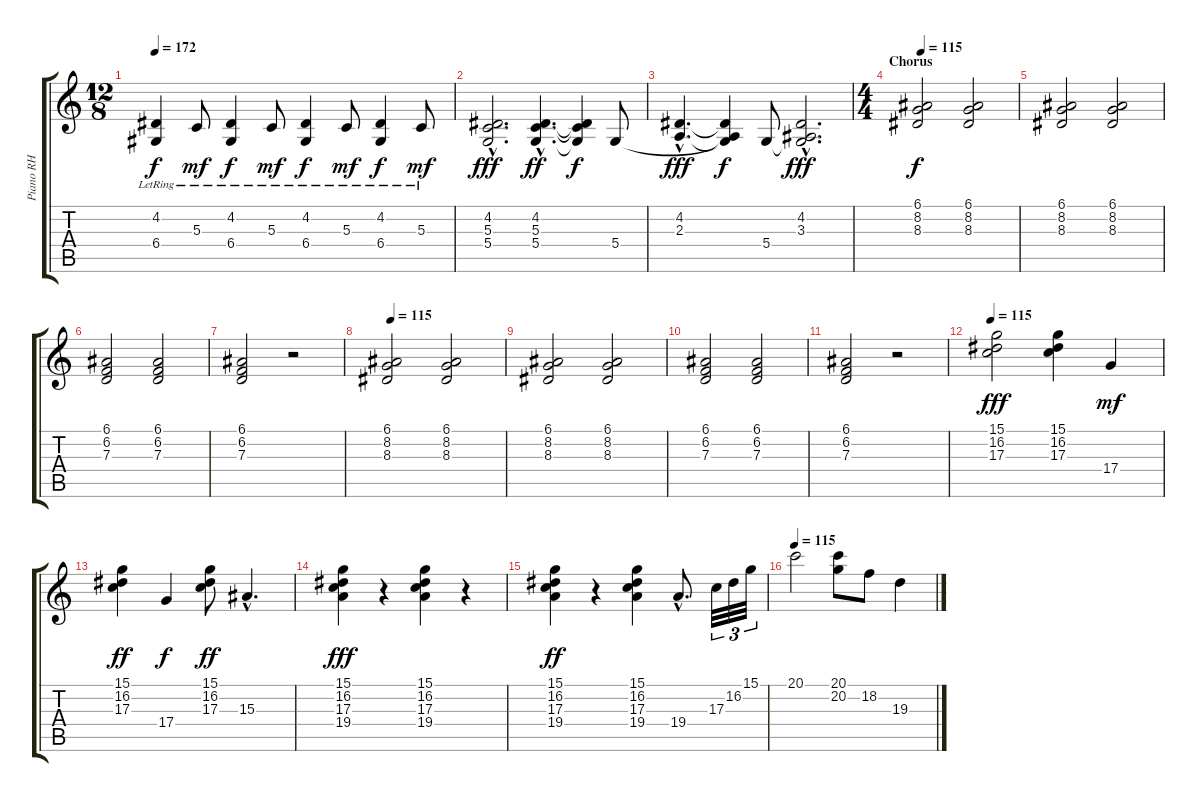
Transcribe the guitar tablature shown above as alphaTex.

\track ("Piano RH" "Piano RH") {instrument acousticgrandpiano}
\staff {score tabs}
\tuning (E4 B3 G3 D3 A2 E2) {hide}
\ts (12 8)
\tempo 172
\clef g2
\ks c
(4.2{lr} 6.4{lr}).4{dy f} 5.3{lr}.8{dy mf} (4.2{lr} 6.4{lr}).4{dy f} 5.3{lr}.8{dy mf} (4.2{lr} 6.4{lr}).4{dy f} 5.3{lr}.8{dy mf} (4.2{lr} 6.4{lr}).4{dy f} 5.3{lr}.8{dy mf} |
(4.2{hac} 5.3{hac} 5.4{hac}).2{d dy fff} (4.2{hac} 5.3{hac} 5.4{hac}).4{d dy ff} (4.2{t} 5.3{t} 5.4{t}).4{dy f} 5.4.8 |
(4.2{hac} 2.3{hac}).4{d dy fff} (4.2{t} 2.3{t} 5.4{t}).4{dy f} 5.4.8 (4.2{hac} 3.3{hac} 5.4{hac t}).2{d dy fff} |
\ts (4 4)
\section ("" "Chorus")
\tempo 115
(6.1 8.2 8.3).2{dy f} (6.1 8.2 8.3).2 |
(6.1 8.2 8.3).2 (6.1 8.2 8.3).2 |
(6.1 6.2 7.3).2 (6.1 6.2 7.3).2 |
(6.1 6.2 7.3).2 r.2 |
\tempo 115
(6.1 8.2 8.3).2 (6.1 8.2 8.3).2 |
(6.1 8.2 8.3).2 (6.1 8.2 8.3).2 |
(6.1 6.2 7.3).2 (6.1 6.2 7.3).2 |
(6.1 6.2 7.3).2 r.2 |
\tempo 115
(15.1 16.2 17.3).2{dy fff} (15.1 16.2 17.3).4 17.4.4{dy mf} |
(15.1 16.2 17.3).4{dy ff} 17.4.4{dy f} (15.1 16.2 17.3).8{dy ff} 15.3{hac}.4{d} |
(15.1 16.2 17.3 19.4).4{dy fff} r.4 (15.1 16.2 17.3 19.4).4 r.4 |
(15.1 16.2 17.3 19.4).4{dy ff} r.4 (15.1 16.2 17.3 19.4).4 19.4{hac}.8{d} 17.3.32{tu (3 2)} 16.2.32{tu (3 2)} 15.1.32{tu (3 2)} |
\tempo 115
20.1.2 (20.1 20.2).8 18.2.8 19.3.4
